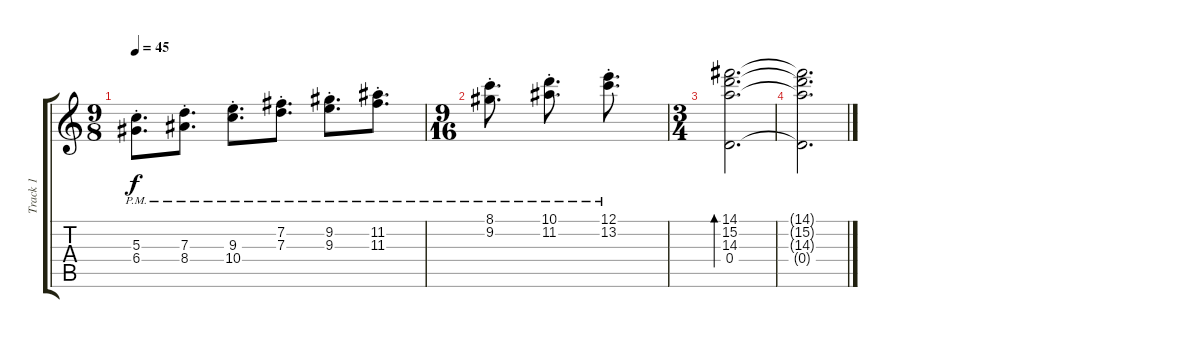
\track ("Track 1" "Track 1") {instrument overdrivenguitar}
\staff {score tabs}
\tuning (E4 B3 G3 D3 A2 E2) {hide}
\ts (9 8)
\tempo 45
\clef g2
\ks c
(5.3{st} 6.4{pm}).8{d dy f} (7.3{st} 8.4{pm}).8{d} (9.3{st} 10.4{pm}).8{d} (7.2{st} 7.3{pm}).8{d} (9.2{st} 9.3{pm}).8{d} (11.2{st} 11.3{pm}).8{d} |
\ts (9 16)
(8.1{st} 9.2{pm}).8{d} (10.1{st} 11.2{pm}).8{d} (12.1{st} 13.2{pm}).8{d} |
\ts (3 4)
(14.1 15.2 14.3 0.4).2{d bd 480} |
(14.1{t} 15.2{t} 14.3{t} 0.4{t}).2{d}
